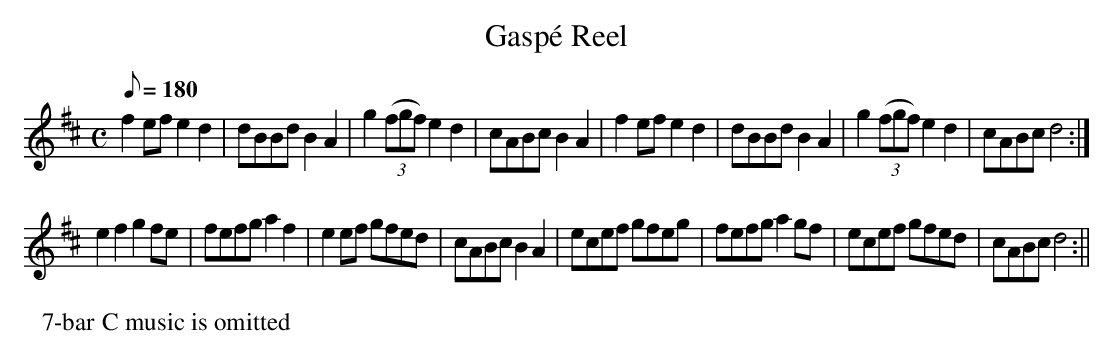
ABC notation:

X:1
T:Gaspé Reel
M:C
L:1/8
Q:180
K:D
f2efe2d2|dBBdB2A2|g2 (3(fgf) e2d2|cABcB2A2|
f2efe2d2|dBBdB2A2|g2 (3(fgf) e2d2|cABcd4:|!
e2f2g2fe|fefga2f2|e2ef gfed|cABcB2A2|
ecef gfeg|fefga2gf|ecef gfed|cABcd4:||
W:7-bar C music is omitted
